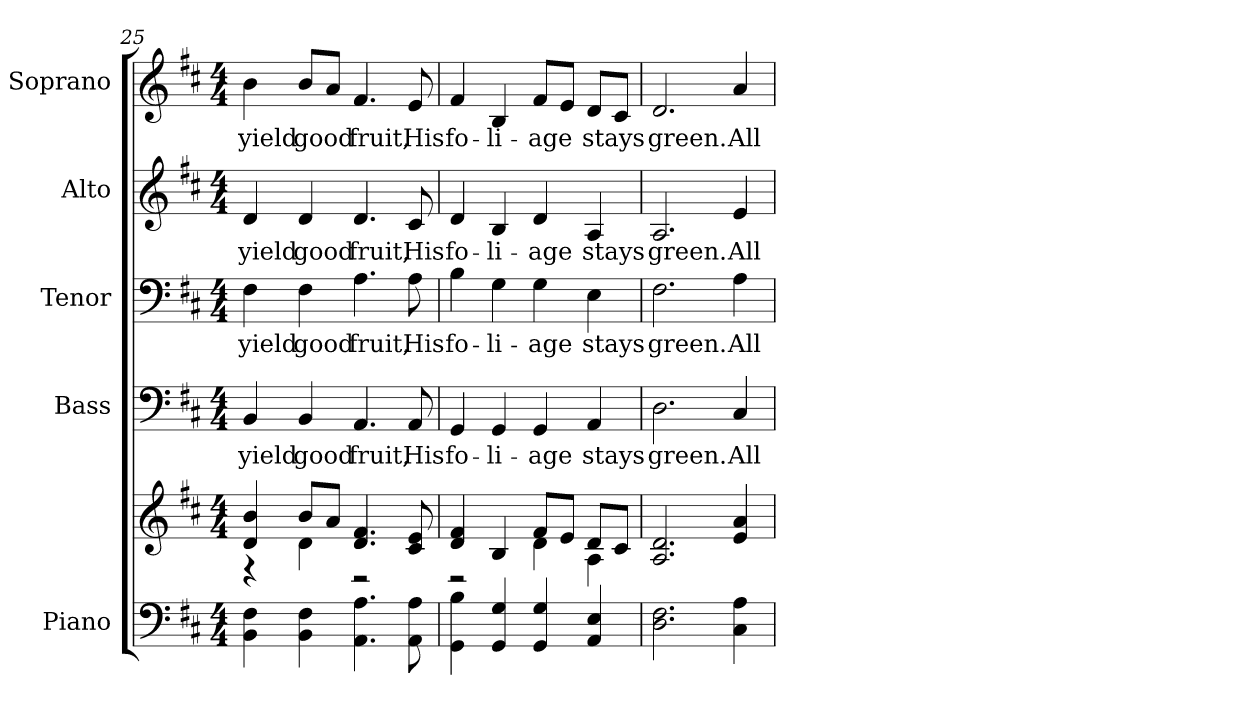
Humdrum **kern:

**kern	**kern	**kern	**text	**kern	**text	**kern	**text	**kern	**text
*part5	*part5	*part4	*part4	*part3	*part3	*part2	*part2	*part1	*part1
*staff6	*staff5	*staff4	*staff4	*staff3	*staff3	*staff2	*staff2	*staff1	*staff1
*I"Piano	*	*I"Bass	*	*I"Tenor	*	*I"Alto	*	*I"Soprano	*
*I'Pno.	*	*I'B.	*	*	*	*I'A.	*	*I'S.	*
*clefF4	*clefG2	*clefF4	*	*clefF4	*	*clefG2	*	*clefG2	*
*k[f#c#]	*k[f#c#]	*k[f#c#]	*	*k[f#c#]	*	*k[f#c#]	*	*k[f#c#]	*
*D:	*D:	*D:	*	*D:	*	*D:	*	*D:	*
*M4/4	*M4/4	*M4/4	*	*M4/4	*	*M4/4	*	*M4/4	*
=25	=25	=25	=25	=25	=25	=25	=25	=25	=25
*	*^	*	*	*	*	*	*	*	*
!	!	!	!	!LO:LY:b:color=#000000	!	!	!	!	!	!
!	!	!	!	!	!	!LO:LY:b:color=#000000	!	!	!	!
!	!	!	!	!	!	!	!	!LO:LY:b:color=#000000	!	!
!	!	!	!	!	!	!	!	!	!	!LO:LY:b:color=#000000
4BBi\ 4F#i	4di/ 4bi	4r	4BBi/	yield	4F#i\	yield	4di/	yield	4bi\	yield
!	!	!	!	!LO:LY:b:color=#000000	!	!	!	!	!	!
!	!	!	!	!	!	!LO:LY:b:color=#000000	!	!	!	!
!	!	!	!	!	!	!	!	!LO:LY:b:color=#000000	!	!
!	!	!	!	!	!	!	!	!	!	!LO:LY:b:color=#000000
4BBi\ 4F#i	8bi/L	4di\	4BBi/	good	4F#i\	good	4di/	good	8bi/L	good
.	8ai/J	.	.	.	.	.	.	.	8ai/J	.
!	!	!	!	!LO:LY:b:color=#000000	!	!	!	!	!	!
!	!	!	!	!	!	!LO:LY:b:color=#000000	!	!	!	!
!	!	!	!	!	!	!	!	!LO:LY:b:color=#000000	!	!
!	!	!	!	!	!	!	!	!	!	!LO:LY:b:color=#000000
4.AAi\ 4.Ai	4.di/ 4.f#i	2r	4.AAi/	fruit,	4.Ai\	fruit,	4.di/	fruit,	4.f#i/	fruit,
!	!	!	!	!LO:LY:b:color=#000000	!	!	!	!	!	!
!	!	!	!	!	!	!LO:LY:b:color=#000000	!	!	!	!
!	!	!	!	!	!	!	!	!LO:LY:b:color=#000000	!	!
!	!	!	!	!	!	!	!	!	!	!LO:LY:b:color=#000000
8AAi\ 8Ai	8c#i/ 8ei	.	8AAi/	His	8Ai\	His	8c#i/	His	8ei/	His
=26	=26	=26	=26	=26	=26	=26	=26	=26	=26	=26
!	!	!	!	!LO:LY:b:color=#000000	!	!	!	!	!	!
!	!	!	!	!	!	!LO:LY:b:color=#000000	!	!	!	!
!	!	!	!	!	!	!	!	!LO:LY:b:color=#000000	!	!
!	!	!	!	!	!	!	!	!	!	!LO:LY:b:color=#000000
4GGi\ 4Bi	4di/ 4f#i	2r	4GGi/	fo-	4Bi\	fo-	4di/	fo-	4f#i/	fo-
!	!	!	!	!LO:LY:b:color=#000000	!	!	!	!	!	!
!	!	!	!	!	!	!LO:LY:b:color=#000000	!	!	!	!
!	!	!	!	!	!	!	!	!LO:LY:b:color=#000000	!	!
!	!	!	!	!	!	!	!	!	!	!LO:LY:b:color=#000000
4GGi/ 4Gi	4Bi/	.	4GGi/	-li-	4Gi\	-li-	4Bi/	-li-	4Bi/	-li-
!	!	!	!	!LO:LY:b:color=#000000	!	!	!	!	!	!
!	!	!	!	!	!	!LO:LY:b:color=#000000	!	!	!	!
!	!	!	!	!	!	!	!	!LO:LY:b:color=#000000	!	!
!	!	!	!	!	!	!	!	!	!	!LO:LY:b:color=#000000
4GGi/ 4Gi	8f#i/L	4di\	4GGi/	-age	4Gi\	-age	4di/	-age	8f#i/L	-age
.	8ei/J	.	.	.	.	.	.	.	8ei/J	.
!	!	!	!	!LO:LY:b:color=#000000	!	!	!	!	!	!
!	!	!	!	!	!	!LO:LY:b:color=#000000	!	!	!	!
!	!	!	!	!	!	!	!	!LO:LY:b:color=#000000	!	!
!	!	!	!	!	!	!	!	!	!	!LO:LY:b:color=#000000
4AAi/ 4Ei	8di/L	4Ai\	4AAi/	stays	4Ei\	stays	4Ai/	stays	8di/L	stays
.	8c#i/J	.	.	.	.	.	.	.	8c#i/J	.
*	*v	*v	*	*	*	*	*	*	*	*
!!LO:PB:g=z
=27	=27	=27	=27	=27	=27	=27	=27	=27	=27
!	!	!	!LO:LY:b:color=#000000	!	!	!	!	!	!
!	!	!	!	!	!LO:LY:b:color=#000000	!	!	!	!
!	!	!	!	!	!	!	!LO:LY:b:color=#000000	!	!
!	!	!	!	!	!	!	!	!	!LO:LY:b:color=#000000
2.Di\ 2.F#i	2.Ai/ 2.di	2.Di\	green.	2.F#i\	green.	2.Ai/	green.	2.di/	green.
!	!	!	!LO:LY:b:color=#000000	!	!	!	!	!	!
!	!	!	!	!	!LO:LY:b:color=#000000	!	!	!	!
!	!	!	!	!	!	!	!LO:LY:b:color=#000000	!	!
!	!	!	!	!	!	!	!	!	!LO:LY:b:color=#000000
4C#i\ 4Ai	4ei/ 4ai	4C#i/	All	4Ai\	All	4ei/	All	4ai/	All
=	=	=	=	=	=	=	=	=	=
*-	*-	*-	*-	*-	*-	*-	*-	*-	*-
